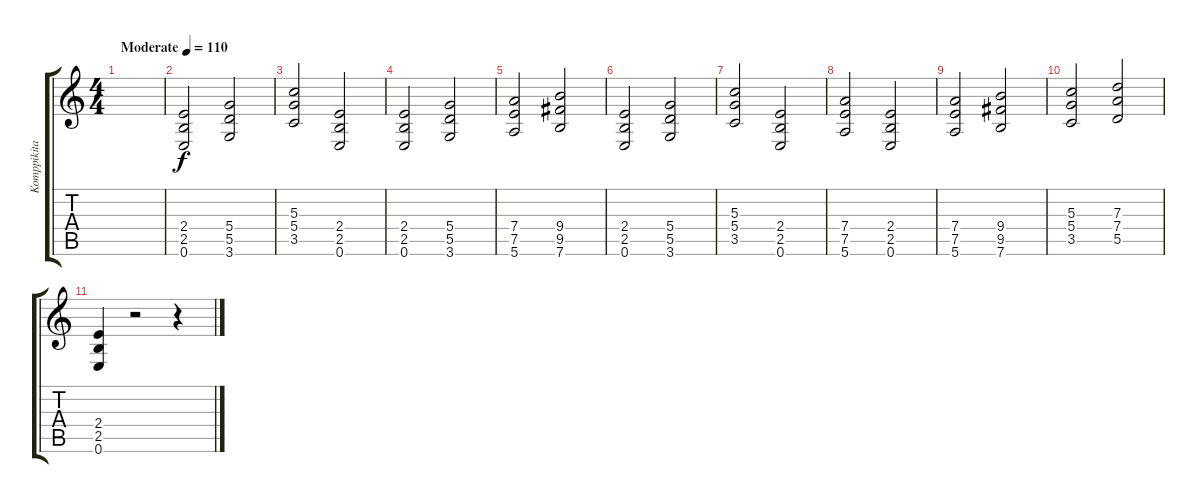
\track ("Komppikitara" "Komppikita") {instrument distortionguitar}
\staff {score tabs}
\tuning (E4 B3 G3 D3 A2 E2) {hide}
\ts (4 4)
\tempo (110 "Moderate")
\clef g2
\ks c
|
(2.4 2.5 0.6).2 (5.4 5.5 3.6).2 |
(5.3 5.4 3.5).2{beam merge} (2.4 2.5 0.6).2 |
(2.4 2.5 0.6).2{beam merge} (5.4 5.5 3.6).2 |
(7.4 7.5 5.6).2 (9.4 9.5 7.6).2 |
(2.4 2.5 0.6).2 (5.4 5.5 3.6).2 |
(5.3 5.4 3.5).2 (2.4 2.5 0.6).2 |
(7.4 7.5 5.6).2{beam merge} (2.4 2.5 0.6).2 |
(7.4 7.5 5.6).2{beam merge} (9.4 9.5 7.6).2 |
(5.3 5.4 3.5).2 (7.3 7.4 5.5).2 |
(2.4 2.5 0.6).4 r.2{beam merge} r.4
